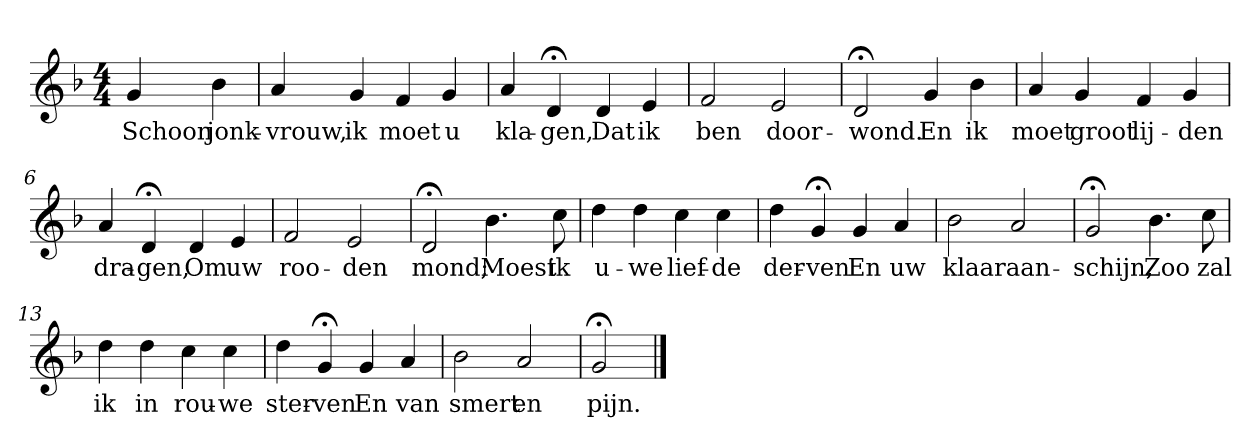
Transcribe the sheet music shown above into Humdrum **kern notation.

**kern	**text
*part1	*part1
*staff1	*staff1
*k[b-]	*
*G:dor	*
*M4/4	*
*MM120	*
=	=
4g	Schoon
4b-	jonk-
=1	=1
4a	-vrouw,
4g	ik
4f	moet
4g	u
=2	=2
4a	kla-
4d;<	-gen,
4d	Dat
4e	ik
=3	=3
2f	ben
2e	door-
=4	=4
2d;<	-wond.
4g	En
4b-	ik
=5	=5
4a	moet
4g	groot
4f	lij-
4g	-den
=6	=6
4a	dra-
4d;<	-gen,
4d	Om
4e	uw
=7	=7
2f	roo-
2e	-den
=8	=8
2d;<	mond;
4.b-	Moest
8cc	ik
=9	=9
4dd	u-
4dd	-we
4cc	lief-
4cc	-de
=10	=10
4dd	der-
4g;<	-ven
4g	En
4a	uw
=11	=11
2b-	klaar
2a	aan-
=12	=12
2g;<	-schijn,
4.b-	Zoo
8cc	zal
=13	=13
4dd	ik
4dd	in
4cc	rou-
4cc	-we
=14	=14
4dd	ster-
4g;<	-ven
4g	En
4a	van
=15	=15
2b-	smert
2a	en
=16	=16
2g;<	pijn.
==	==
*-	*-
